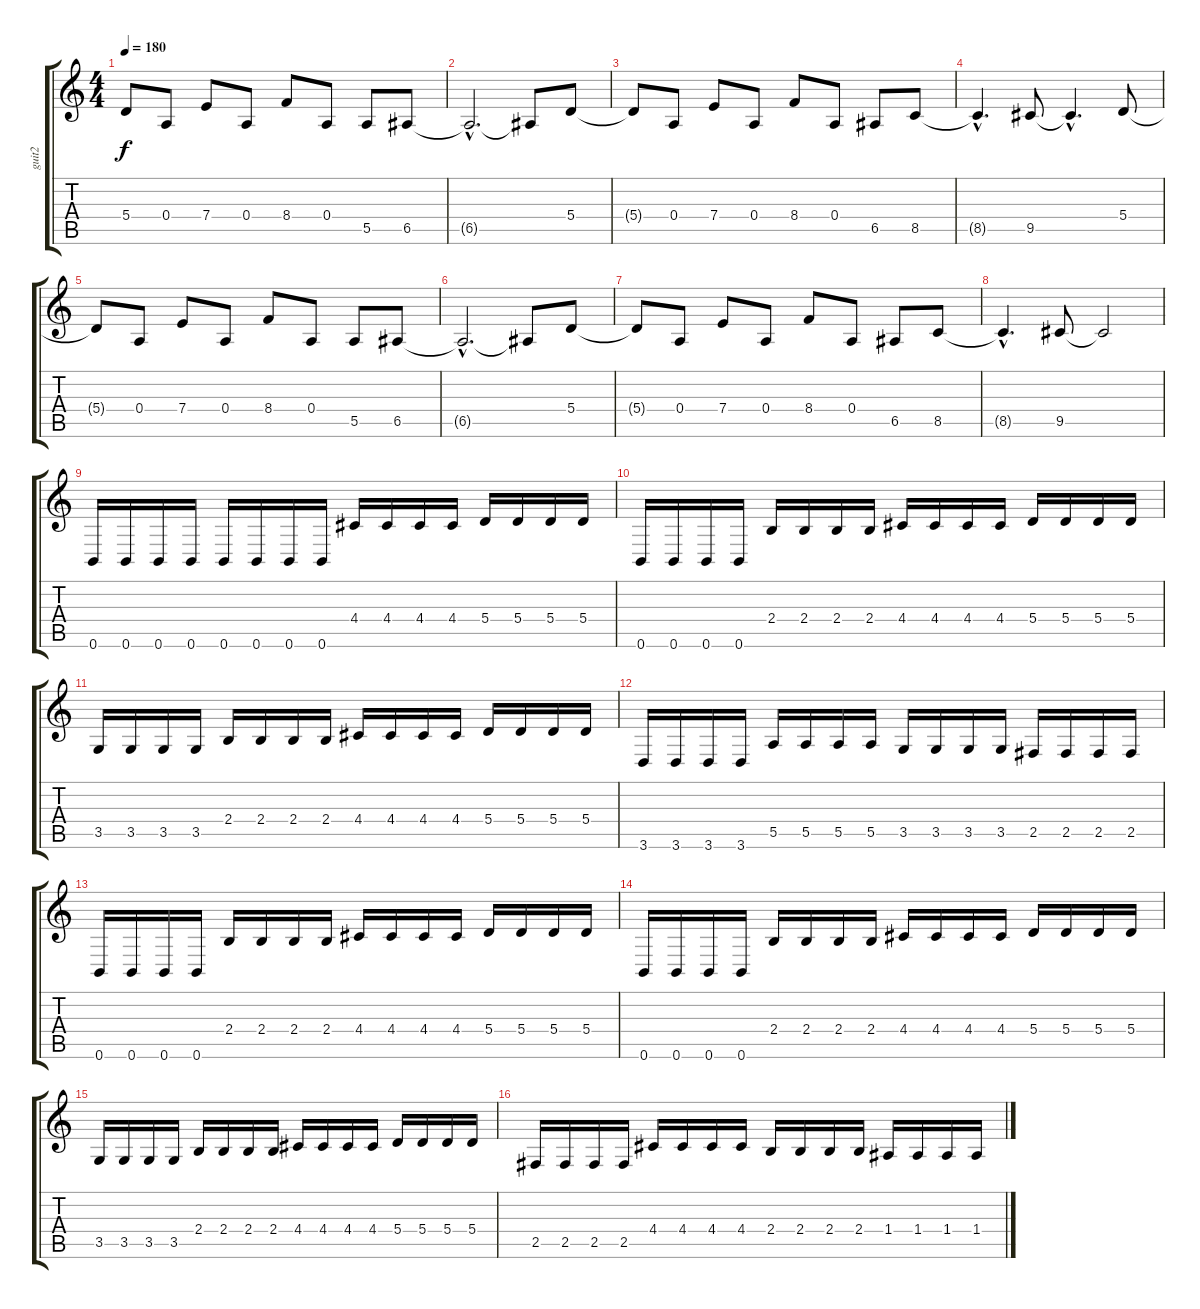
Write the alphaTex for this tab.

\track ("guit2" "guit2") {instrument distortionguitar}
\staff {score tabs}
\tuning (B3 Gb3 D3 A2 E2 B1) {hide}
\ts (4 4)
\tempo 180
\clef g2
\ks c
5.4{t}.8{dy f} 0.4.8 7.4.8 0.4.8 8.4.8 0.4.8 5.5.8 6.5.8 |
6.5{hac t}.2{d} 6.5{t}.8 5.4.8 |
5.4{t}.8 0.4.8 7.4.8 0.4.8 8.4.8 0.4.8 6.5.8 8.5.8 |
8.5{hac t}.4{d} 9.5.8 9.5{hac t}.4{d} 5.4.8 |
5.4{t}.8 0.4.8 7.4.8 0.4.8 8.4.8 0.4.8 5.5.8 6.5.8 |
6.5{hac t}.2{d} 6.5{t}.8 5.4.8 |
5.4{t}.8 0.4.8 7.4.8 0.4.8 8.4.8 0.4.8 6.5.8 8.5.8 |
8.5{hac t}.4{d} 9.5.8 9.5{t}.2 |
0.6.16 0.6.16 0.6.16 0.6.16 0.6.16 0.6.16 0.6.16 0.6.16 4.4.16 4.4.16 4.4.16 4.4.16 5.4.16 5.4.16 5.4.16 5.4.16 |
0.6.16 0.6.16 0.6.16 0.6.16 2.4.16 2.4.16 2.4.16 2.4.16 4.4.16 4.4.16 4.4.16 4.4.16 5.4.16 5.4.16 5.4.16 5.4.16 |
3.5.16 3.5.16 3.5.16 3.5.16 2.4.16 2.4.16 2.4.16 2.4.16 4.4.16 4.4.16 4.4.16 4.4.16 5.4.16 5.4.16 5.4.16 5.4.16 |
3.6.16 3.6.16 3.6.16 3.6.16 5.5.16 5.5.16 5.5.16 5.5.16 3.5.16 3.5.16 3.5.16 3.5.16 2.5.16 2.5.16 2.5.16 2.5.16 |
0.6.16 0.6.16 0.6.16 0.6.16 2.4.16 2.4.16 2.4.16 2.4.16 4.4.16 4.4.16 4.4.16 4.4.16 5.4.16 5.4.16 5.4.16 5.4.16 |
0.6.16 0.6.16 0.6.16 0.6.16 2.4.16 2.4.16 2.4.16 2.4.16 4.4.16 4.4.16 4.4.16 4.4.16 5.4.16 5.4.16 5.4.16 5.4.16 |
3.5.16 3.5.16 3.5.16 3.5.16 2.4.16 2.4.16 2.4.16 2.4.16 4.4.16 4.4.16 4.4.16 4.4.16 5.4.16 5.4.16 5.4.16 5.4.16 |
2.5.16 2.5.16 2.5.16 2.5.16 4.4.16 4.4.16 4.4.16 4.4.16 2.4.16 2.4.16 2.4.16 2.4.16 1.4.16 1.4.16 1.4.16 1.4.16
